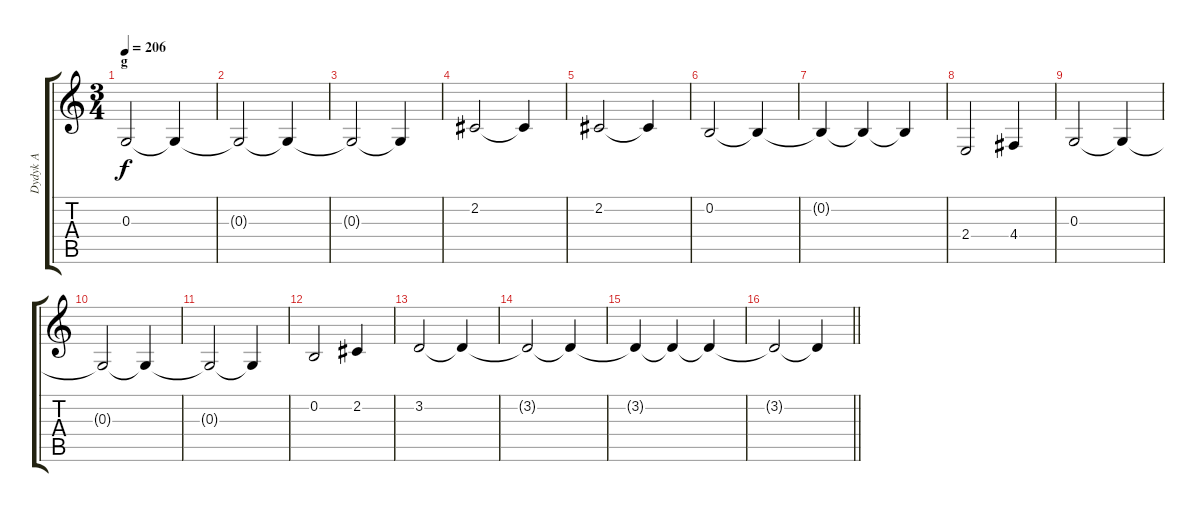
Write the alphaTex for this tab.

\track ("Dydyk A" "Dydyk A") {instrument cello}
\staff {score tabs}
\tuning (E4 B3 G3 D3 A2 E2) {hide}
\ts (3 4)
\section ("" "g")
\tempo 206
\clef g2
\ks c
0.3.2{dy f} 0.3{t}.4 |
0.3{t}.2 0.3{t}.4 |
0.3{t}.2 0.3{t}.4 |
2.2.2 2.2{t}.4 |
2.2.2 2.2{t}.4 |
0.2.2 0.2{t}.4 |
0.2{t}.4 0.2{t}.4 0.2{t}.4 |
2.4.2 4.4.4 |
0.3.2 0.3{t}.4 |
0.3{t}.2 0.3{t}.4 |
0.3{t}.2 0.3{t}.4 |
0.2.2 2.2.4 |
3.2.2 3.2{t}.4 |
3.2{t}.2 3.2{t}.4 |
3.2{t}.4 3.2{t}.4 3.2{t}.4 |
\barLineRight lightlight
3.2{t}.2 3.2{t}.4
